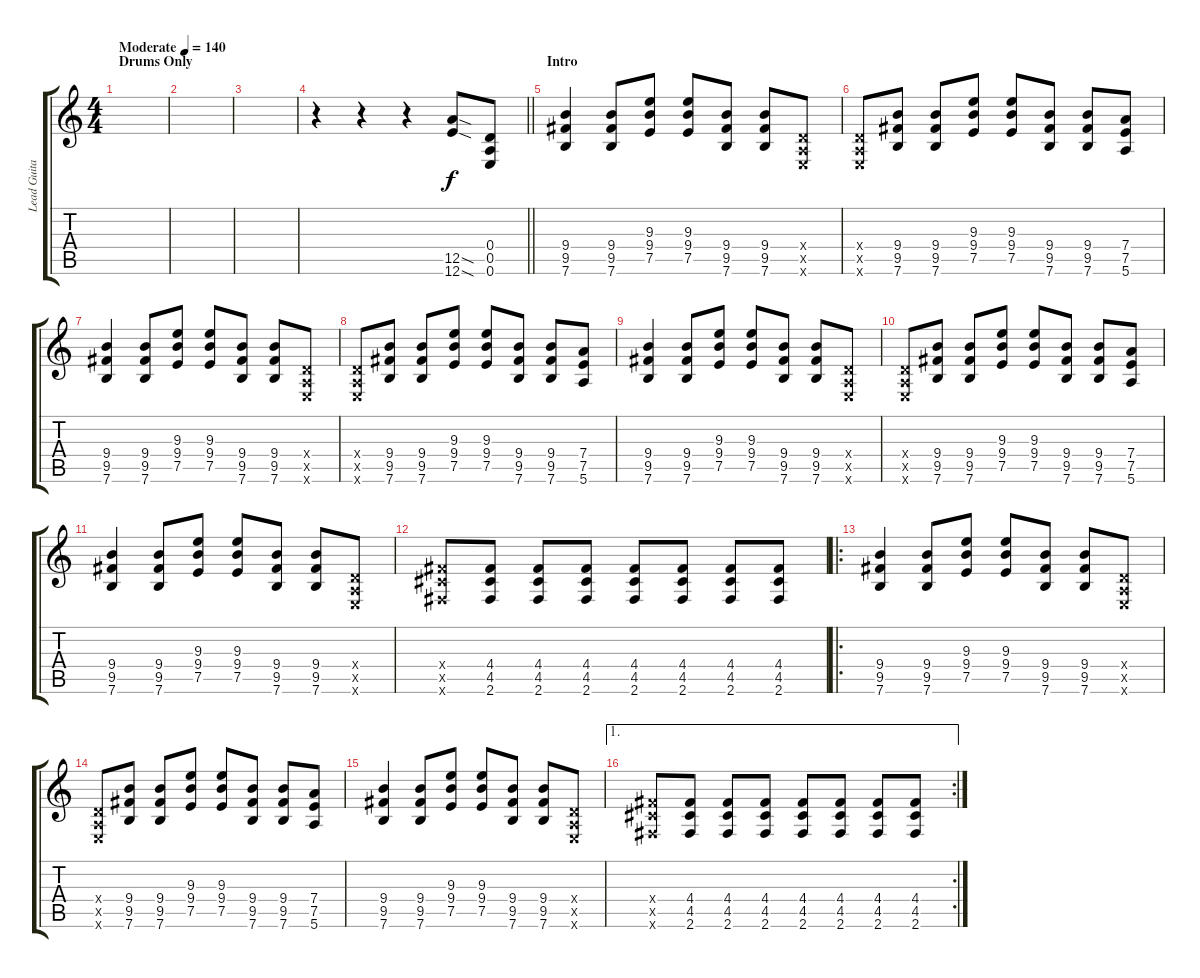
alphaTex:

\track ("Lead Guitar" "Lead Guita") {instrument overdrivenguitar}
\staff {score tabs}
\tuning (E4 B3 G3 D3 A2 E2) {hide}
\ts (4 4)
\section ("" "Drums Only")
\tempo (140 "Moderate")
\clef g2
\ks c
|
|
|
\barLineRight lightlight
r.4 r.4 r.4 (12.5{sod} 12.6{sod}).8{volume 6 balance 16} (0.4 0.5 0.6).8 |
\section ("" "Intro")
(9.4 9.5 7.6).4 (9.4 9.5 7.6).8 (9.3 9.4 7.5).8 (9.3 9.4 7.5).8 (9.4 9.5 7.6).8 (9.4 9.5 7.6).8 (0.4{x} 0.5{x} 0.6{x}).8 |
(0.4{x} 0.5{x} 0.6{x}).8 (9.4 9.5 7.6).8 (9.4 9.5 7.6).8 (9.3 9.4 7.5).8 (9.3 9.4 7.5).8 (9.4 9.5 7.6).8 (9.4 9.5 7.6).8 (7.4 7.5 5.6).8 |
(9.4 9.5 7.6).4 (9.4 9.5 7.6).8 (9.3 9.4 7.5).8 (9.3 9.4 7.5).8 (9.4 9.5 7.6).8 (9.4 9.5 7.6).8 (0.4{x} 0.5{x} 0.6{x}).8 |
(0.4{x} 0.5{x} 0.6{x}).8 (9.4 9.5 7.6).8 (9.4 9.5 7.6).8 (9.3 9.4 7.5).8 (9.3 9.4 7.5).8 (9.4 9.5 7.6).8 (9.4 9.5 7.6).8 (7.4 7.5 5.6).8 |
(9.4 9.5 7.6).4 (9.4 9.5 7.6).8 (9.3 9.4 7.5).8 (9.3 9.4 7.5).8 (9.4 9.5 7.6).8 (9.4 9.5 7.6).8 (0.4{x} 0.5{x} 0.6{x}).8 |
(0.4{x} 0.5{x} 0.6{x}).8 (9.4 9.5 7.6).8 (9.4 9.5 7.6).8 (9.3 9.4 7.5).8 (9.3 9.4 7.5).8 (9.4 9.5 7.6).8 (9.4 9.5 7.6).8 (7.4 7.5 5.6).8 |
(9.4 9.5 7.6).4 (9.4 9.5 7.6).8 (9.3 9.4 7.5).8 (9.3 9.4 7.5).8 (9.4 9.5 7.6).8 (9.4 9.5 7.6).8 (0.4{x} 0.5{x} 0.6{x}).8 |
(4.4{x} 4.5{x} 2.6{x}).8{volume 13 balance 8} (4.4 4.5 2.6).8 (4.4 4.5 2.6).8 (4.4 4.5 2.6).8 (4.4 4.5 2.6).8 (4.4 4.5 2.6).8 (4.4 4.5 2.6).8 (4.4 4.5 2.6).8 |
\ro
(9.4 9.5 7.6).4 (9.4 9.5 7.6).8 (9.3 9.4 7.5).8 (9.3 9.4 7.5).8 (9.4 9.5 7.6).8 (9.4 9.5 7.6).8 (0.4{x} 0.5{x} 0.6{x}).8 |
(0.4{x} 0.5{x} 0.6{x}).8 (9.4 9.5 7.6).8 (9.4 9.5 7.6).8 (9.3 9.4 7.5).8 (9.3 9.4 7.5).8 (9.4 9.5 7.6).8 (9.4 9.5 7.6).8 (7.4 7.5 5.6).8 |
(9.4 9.5 7.6).4 (9.4 9.5 7.6).8 (9.3 9.4 7.5).8 (9.3 9.4 7.5).8 (9.4 9.5 7.6).8 (9.4 9.5 7.6).8 (0.4{x} 0.5{x} 0.6{x}).8 |
\ae 1
\rc 2
(4.4{x} 4.5{x} 2.6{x}).8 (4.4 4.5 2.6).8 (4.4 4.5 2.6).8 (4.4 4.5 2.6).8 (4.4 4.5 2.6).8 (4.4 4.5 2.6).8 (4.4 4.5 2.6).8 (4.4 4.5 2.6).8
